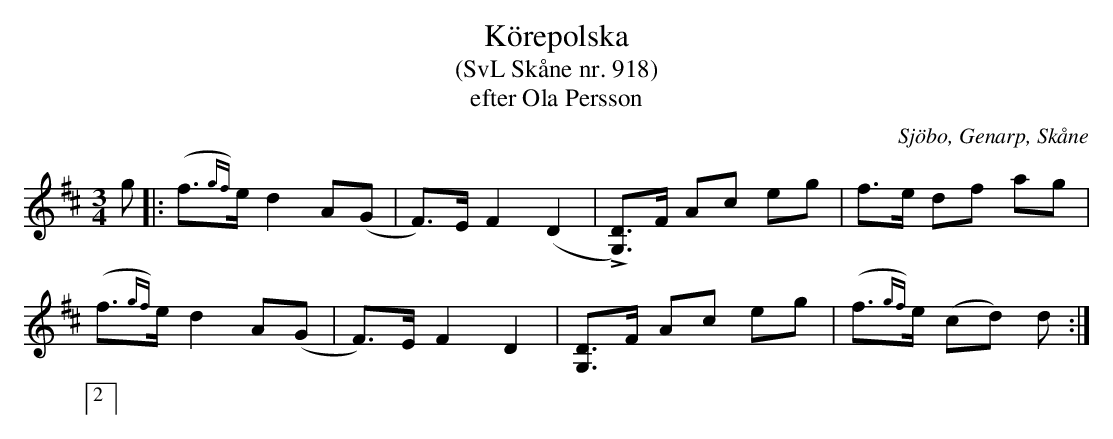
X:1
T:Körepolska
T:(SvL Skåne nr. 918)
T:efter Ola Persson
O:Sjöbo, Genarp, Skåne
M:3/4
L:1/8
K:D
g |: (f{gf})>e d2 A(G | F)>E F2 (D2 | L[DG,])>F Ac eg | f>e df ag |
     (f{gf})>e d2 A(G | F)>E F2 D2 | [DG,]>F Ac eg | (f{gf})>e (cd) d :|
|: :|2 |]
